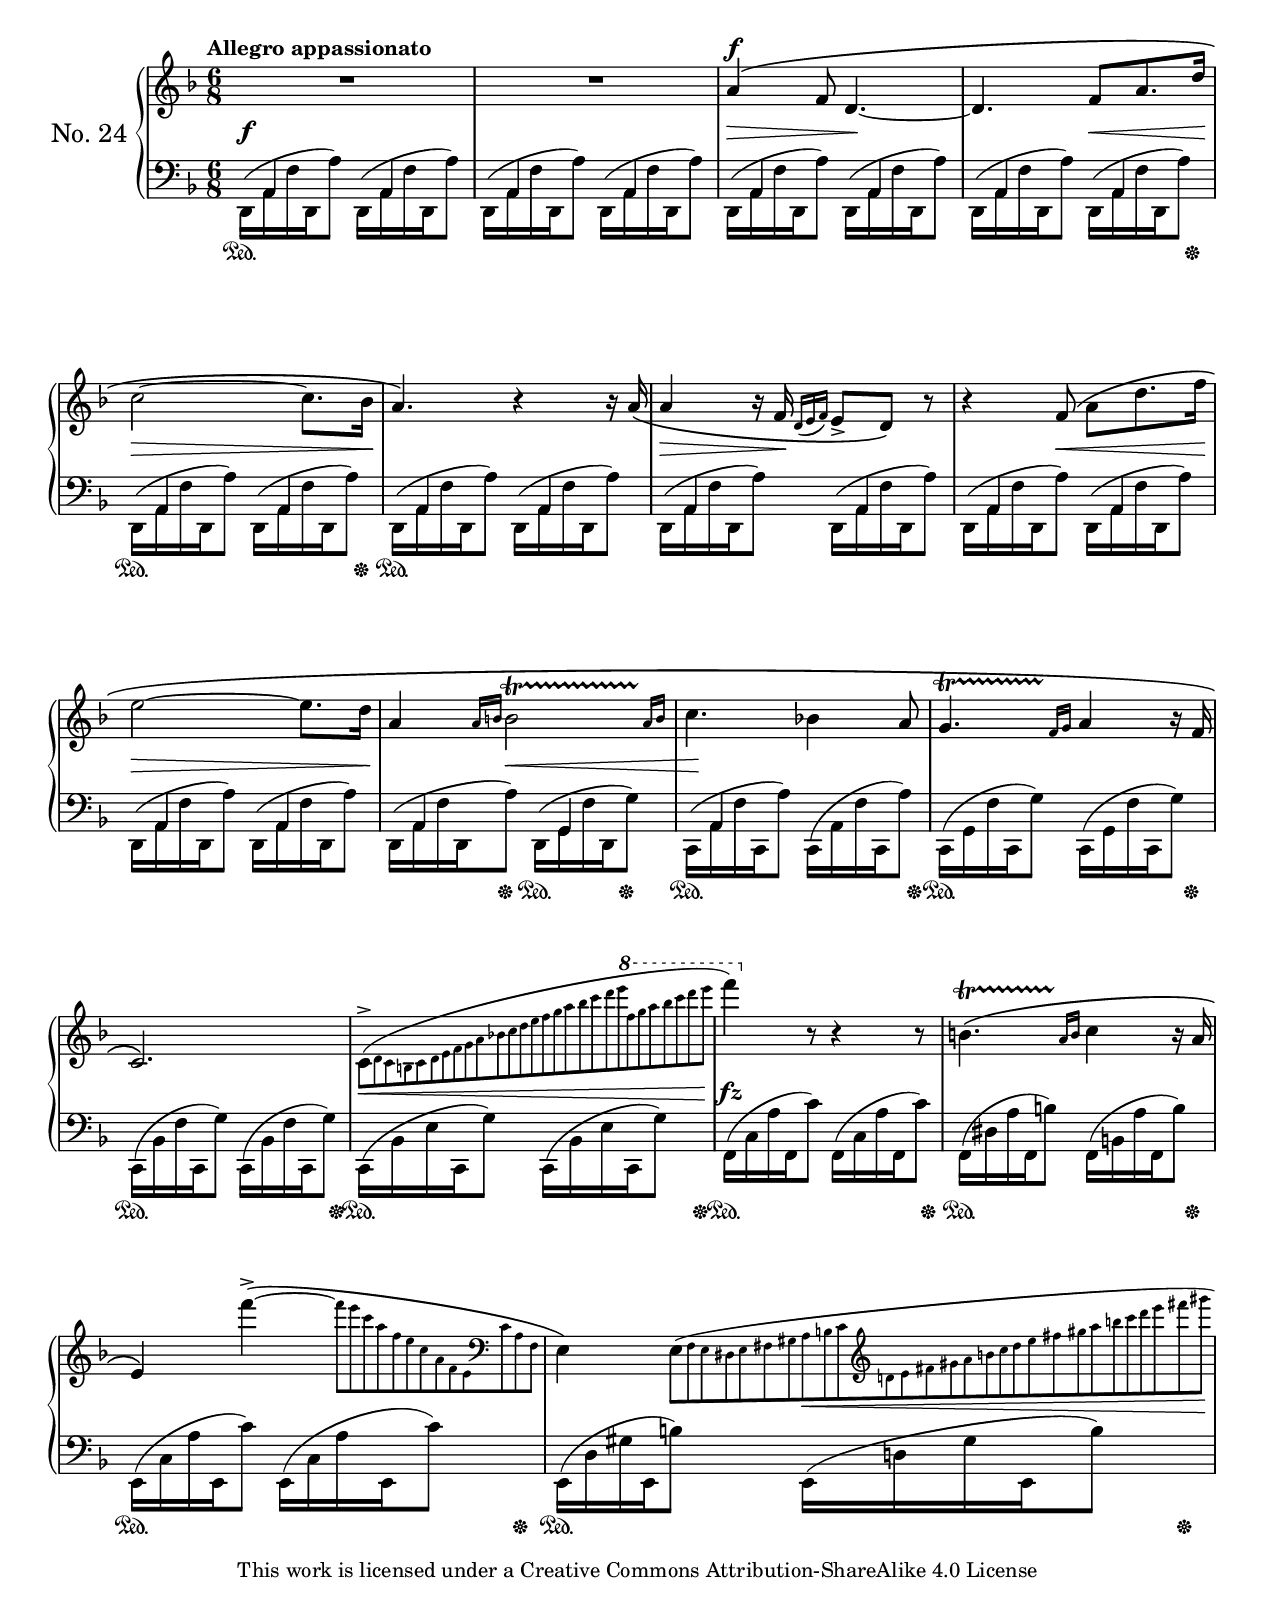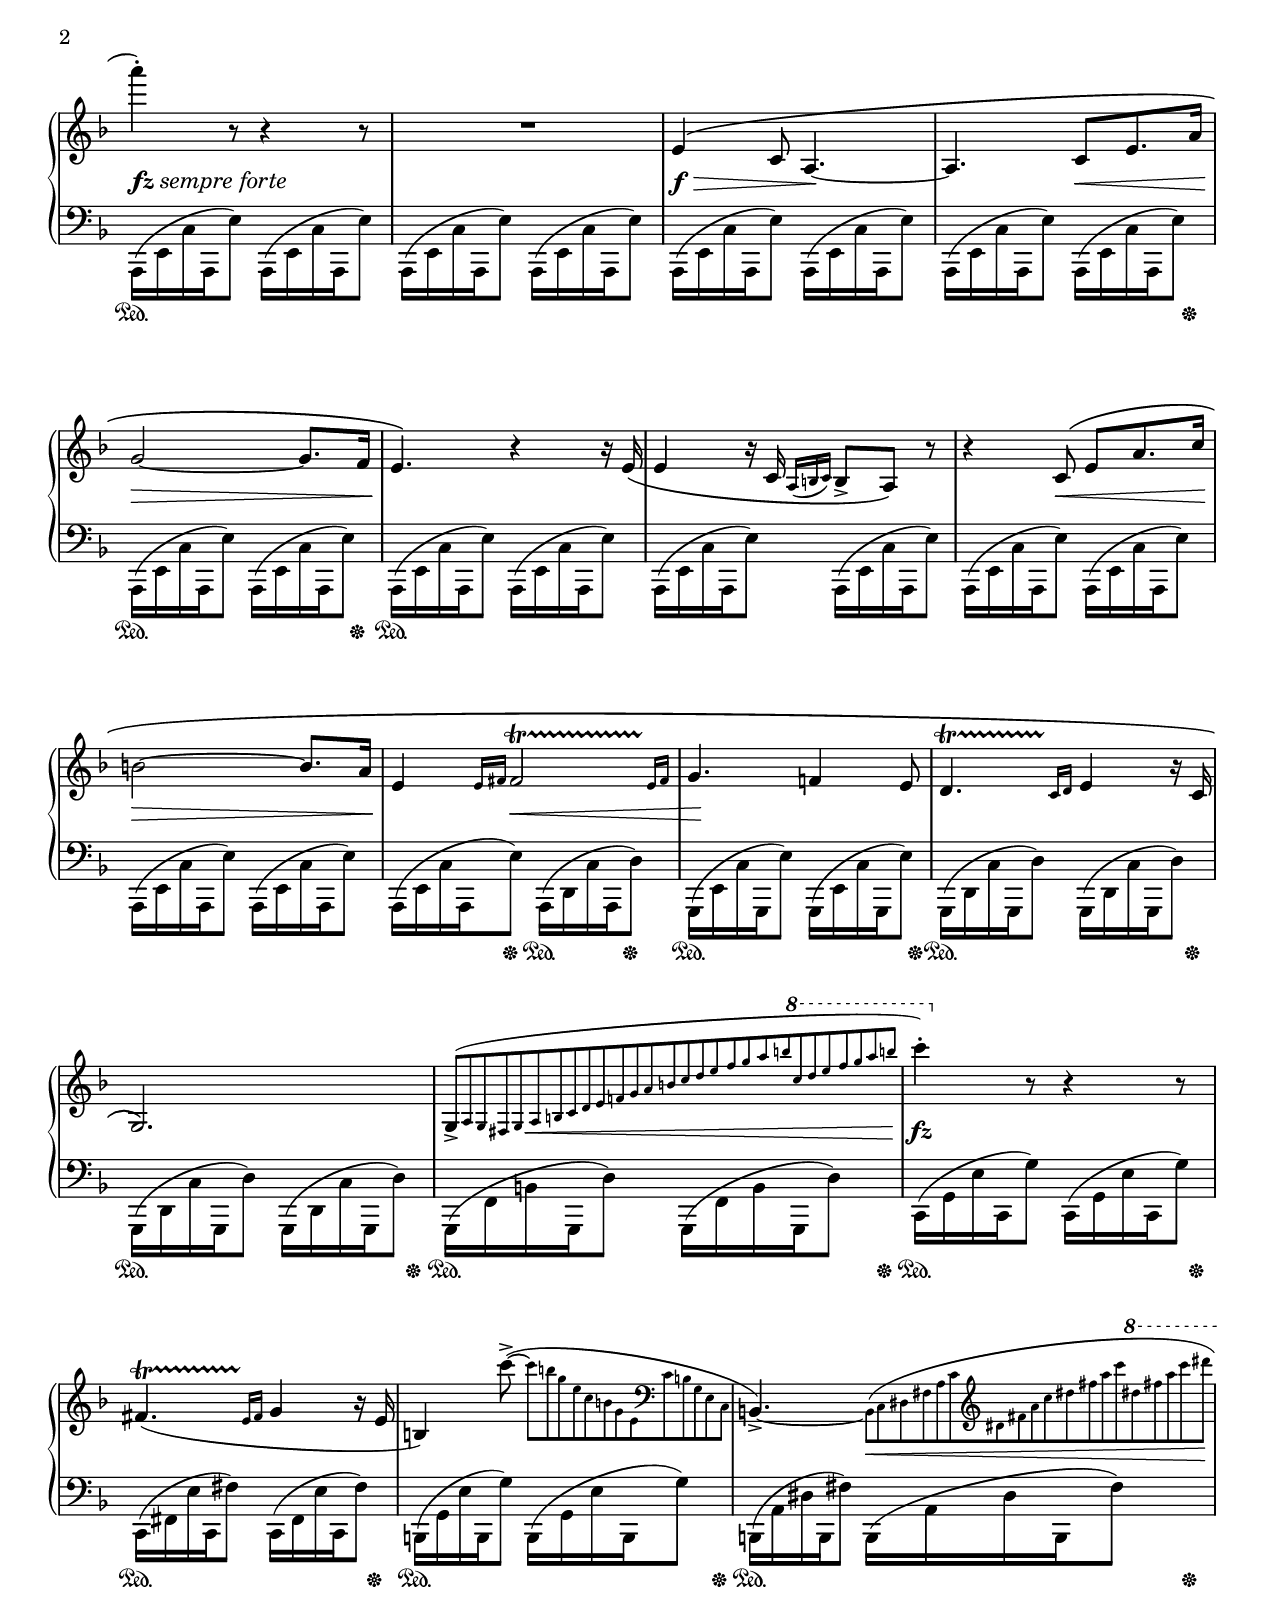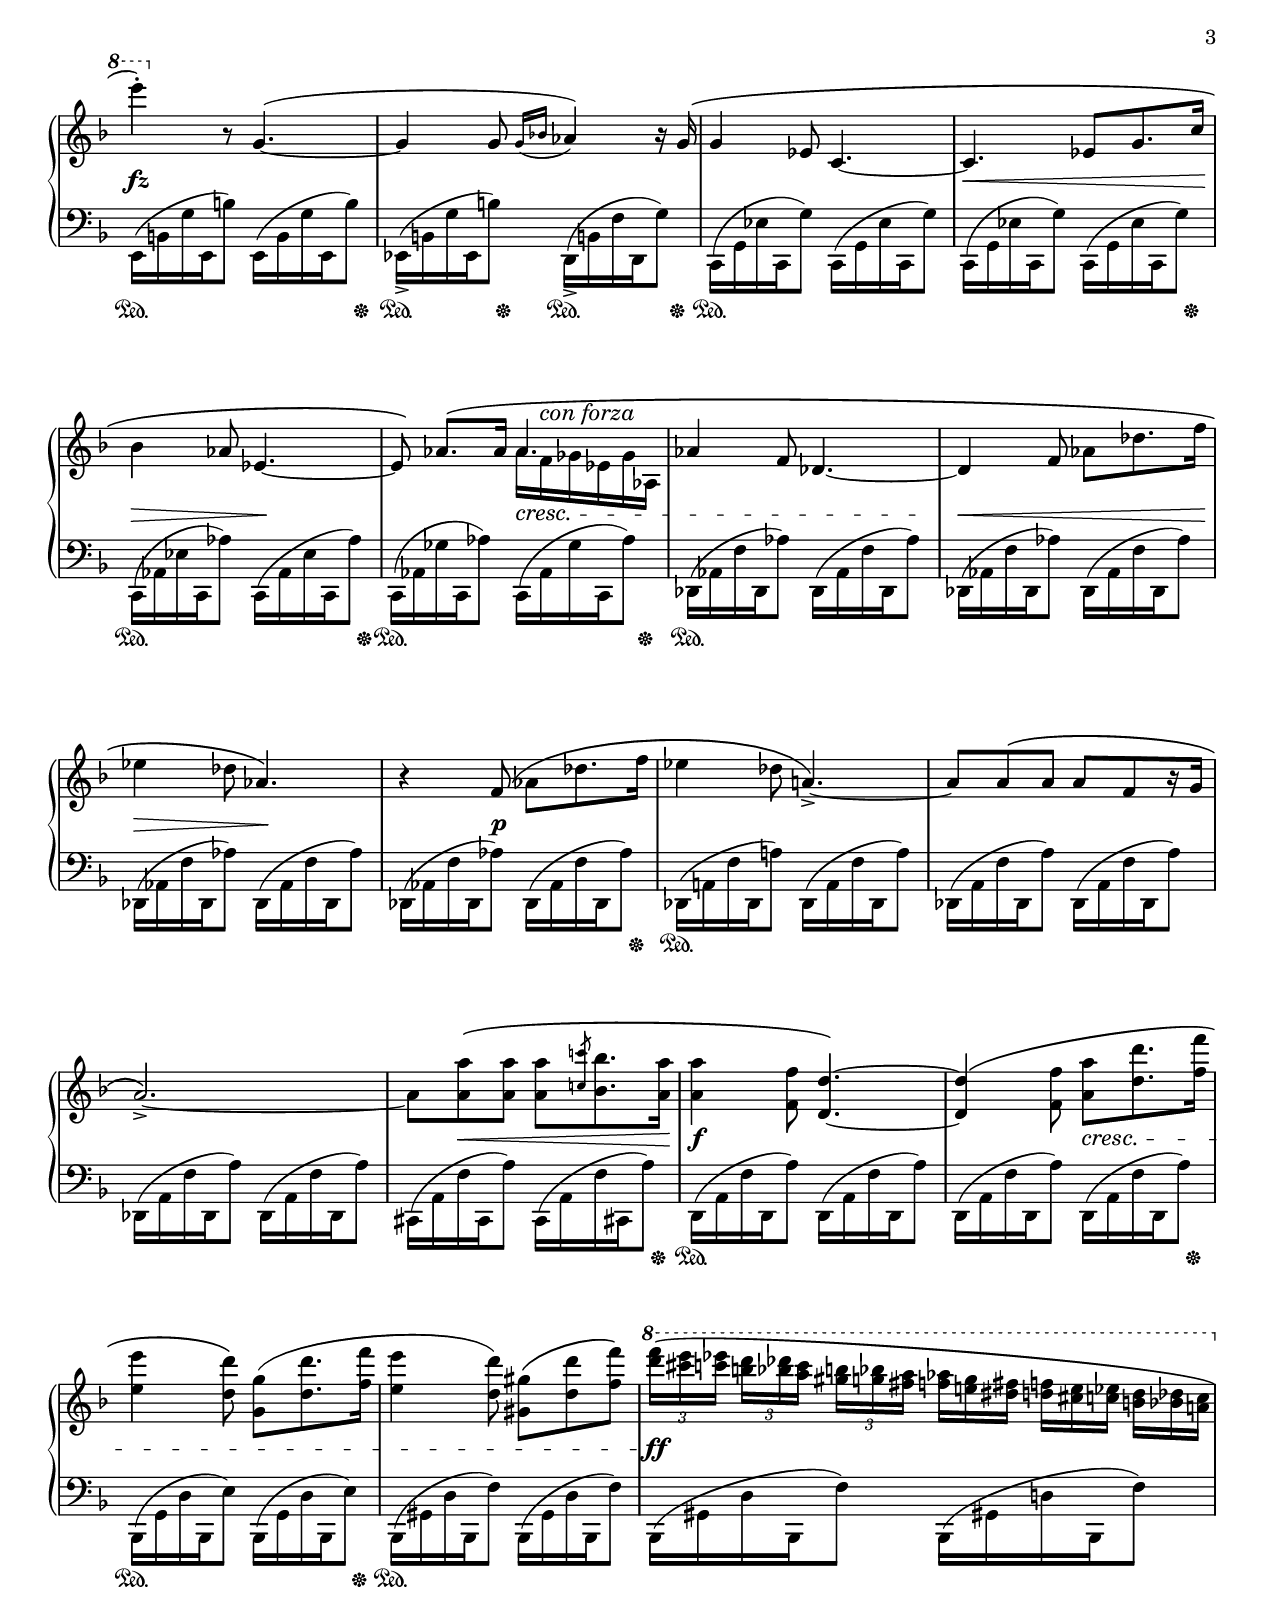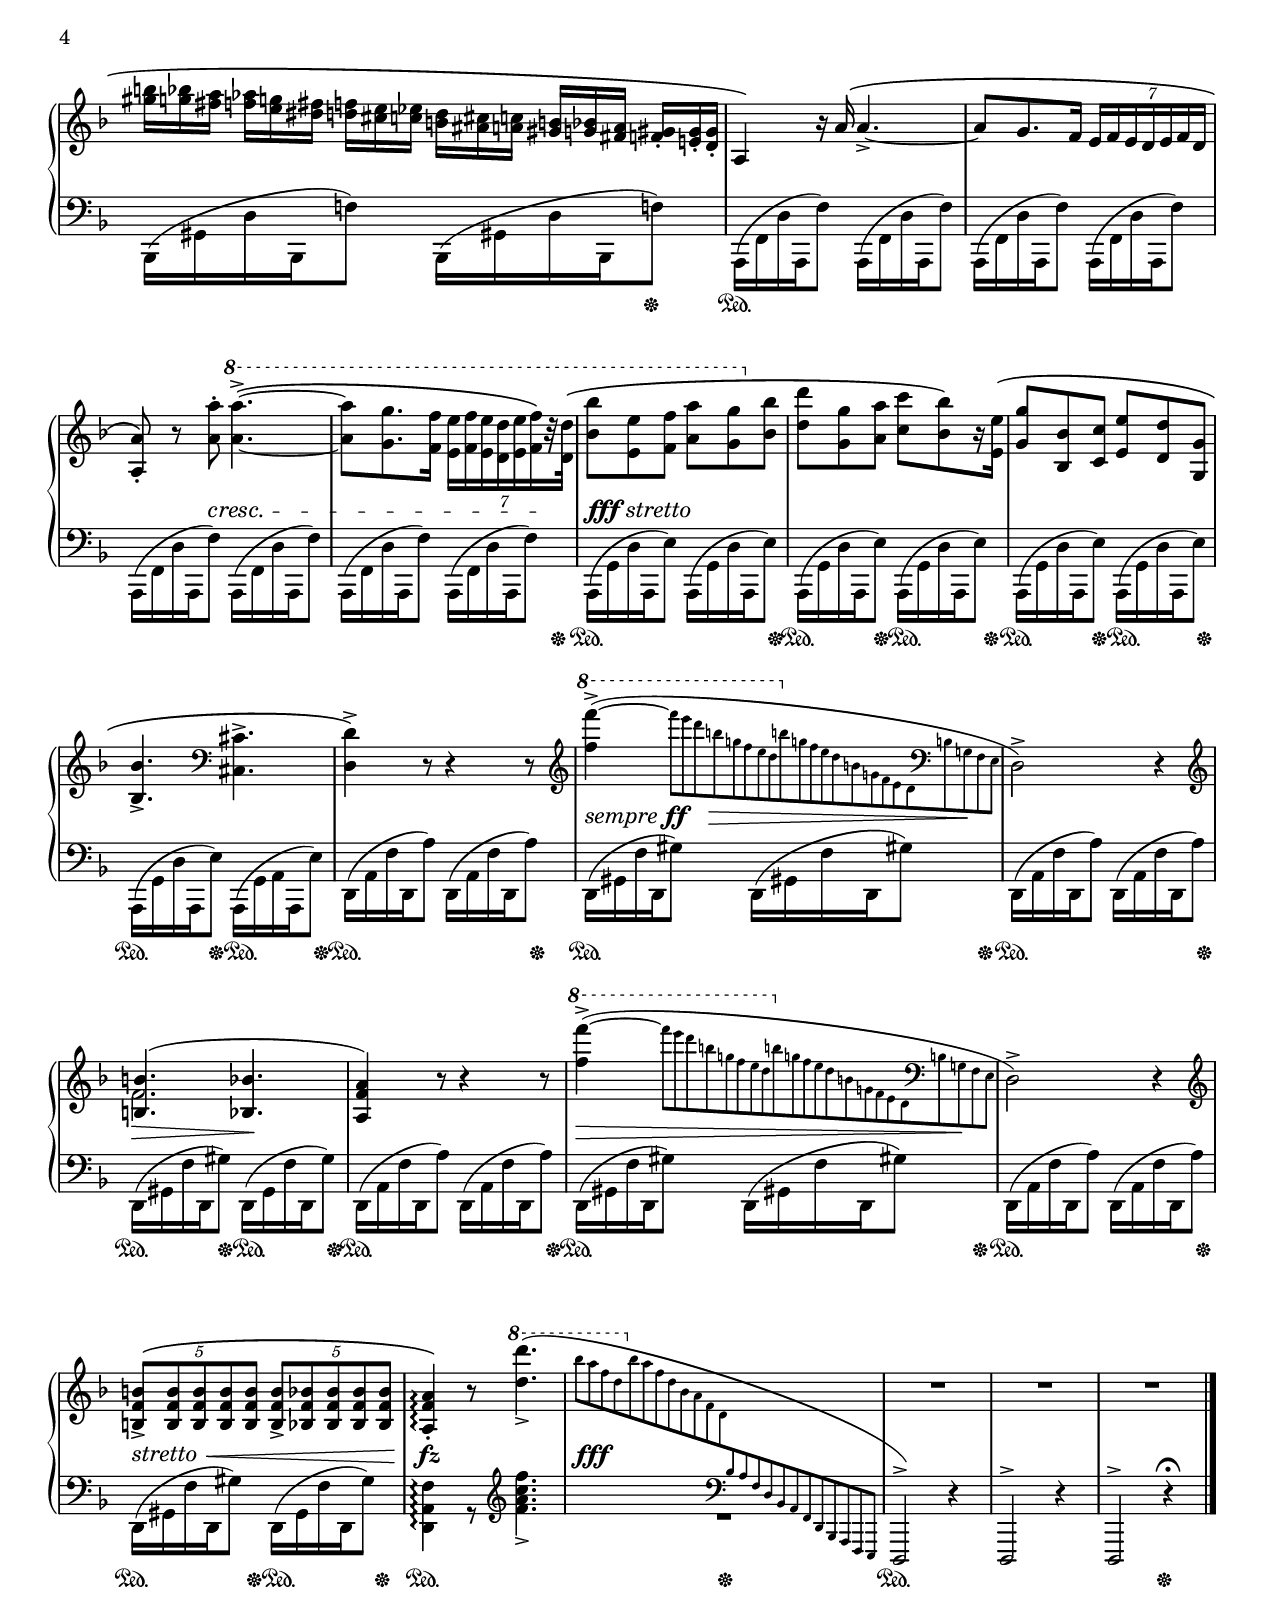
\version "2.22.2"

\include "includes/header-paper.ily"
%...+....1....+....2....+....3....+....4....+....5....+....6....+....7....+....

\version "2.22.2"
\language "english"

\include "global-variables.ily"

%%% Positions and shapes %%%

spA = \tweak positions #'(0 . 0) \etc
spB = \tweak positions #'(0 . 0) \etc
spC = \tweak positions #'(0 . 0) \etc
beamPositionsA = \tweak Beam.positions #'(-5.5 . -3) \etc
beamPositionsB = \tweak Beam.positions #'(-5 . -4) \etc
beamPositionsC = \tweak Beam.positions #'(3 . 6) \etc
beamPositionsD = \tweak Beam.positions #'(-3 . -5) \etc

slurShapeA = \shape #'(
                        ((0 . 0) (0 . 0) (0 . 0) (0 . 0))
                        ((0 . 0) (0 . 1.5) (0 . 1.5) (0 . 0.5))
                      ) \etc
slurShapeB = \shape #'(
                        ((0 . 0) (0 . 0) (0 . 0) (0 . 0))
                        ((0 . 0) (0 . 1.5) (0 . 2.5) (0 . 2.5))
                      ) \etc
slurShapeC = \shape #'((0 . 0) (0 . 0.75) (0 . 0) (0 . 0)) \etc
slurShapeD = \shape #'((0 . 0) (0 . 1) (0 . -3) (0 . -5)) \etc

%%% Music %%%

global = {
  \time 6/8
  \key d \minor
  \accidentalStyle piano
}

rightHand = \relative {
  \clef treble
  \global
  \set Score.tempoHideNote = ##t 
  \tempo "Allegro appassionato" 4. = 72
  \mergeDifferentlyDottedOn
  
  R2. * 2 |
  a'4\(^\f f8 d4.~ |
  d4. f8 a8. d16 |
  c2~ c8. bf16 |
  a4.\) r4 r16 a\( |
  a4 r16 f \grace { d16[( e f]) } e8-> d\) r |
  r4 f8-\slurShapeA \( a d8. f16 |
  
  \barNumberCheck 9
  e2~ e8. d16 |
  a4 \grace { a16[ b] } \trillInsideSlur \afterGrace 15/16 b2\startTrillSpan 
    { a16[\stopTrillSpan b] } |
  c4. bf4 a8 |
  \trillInsideSlur \afterGrace 15/16 g4.\startTrillSpan 
    { f16[\stopTrillSpan g] } a4 r16 f |
  c2.\) |
  \omit TupletBracket
  \omit TupletNumber
  \tuplet 28/6 {
    \magnifyMusic #2/3 {
      \once \normalsize c8->-\beamPositionsA[( d c b c d e f g a bf c d e f g
      a bf c d e \ottava 1 f g a bf c d e]
    }
  }
  f4) \ottava 0 r8 r4 r8 |
  \afterGrace 15/16 b,,,4.\(\startTrillSpan { a16[\stopTrillSpan b] } 
    c4 r16 a |
    
  \barNumberCheck 17
  e4\) f''4->\(~ \tuplet 13/2 { \magnifyMusic #2/3 { f8 e c a f e c a f e 
    \clef bass c a f } } |
  e4\) \tuplet 28/4 { \magnifyMusic #2/3 { \once \normalsize 
    e8(-\beamPositionsB[ f e ds e fs gs a b c \clef treble d e fs gs a b c d 
    e fs gs a b c d e fs gs]
  } } |
  a4-.) r8 r4 r8 |
  R2. |
  e,,4^\( c8 a4.~ |
  a4. c8 e8. a16 |
  g2~ g8. f16 |
  e4.\) r4 r16 e\( |
  
  \barNumberCheck 25
  e4 r16 c \grace { a16[( b c]) } b8-> a\) r |
  r4 c8-\slurShapeB \( e a8. c16 |
  b2~ b8. a16 |
  e4 \grace { e16[ fs] } \trillInsideSlur \afterGrace 15/16 fs2\startTrillSpan
    { e16[\stopTrillSpan fs] } |
  g4. f4 e8 |
  \trillInsideSlur \afterGrace 15/16 d4.\startTrillSpan 
    { c16[\stopTrillSpan d] } e4 r16 c |
  g2.\) |
  \tuplet 28/6 {
    \magnifyMusic #2/3 {
      \once \normalsize g8->-\beamPositionsC[( a g fs g a b c d e f g a b c 
      d e f g a b \ottava 1 c d e f g a b]
    }
  } |
  
  \barNumberCheck 33
  c4-.) \ottava 0 r8 r4 r8 |
  \afterGrace 15/16 fs,,,4._(\startTrillSpan { e16[\stopTrillSpan fs] } 
    g4 r16 e |
  b4) c''8->(~ \tuplet 13/3 { \magnifyMusic #2/3 {
    c8 b g e c b g e \clef bass c b g e c
  } } |
  b4.->)~ \tuplet 19/3 { \magnifyMusic #2/3 {
    b8( c ds fs a c \clef treble ds fs a c ds fs a c \ottava 1 ds fs a c ds
  } } |
  e4-.) \ottava 0 r8 g,,,4.^(~ |
  g4 g8 \appoggiatura { g16[ bf] } af4) r16 g\( |
  g4 ef8 c4.~ |
  c4. ef8 g8. c16 |
  
  \barNumberCheck 41
  bf4 af8 ef4.~ |
  ef8\)\noBeam af8.-\slurShapeC \( af16 
    << { af4. } \\ { af16 \textInsideSlur f^\conForza gf ef gf af, } >> |
  af'4 f8 df4.~ |
  df4 f8 af df8. f16 |
  ef4 df8 af4.\) |
  r4 f8\( af df8. f16 |
  ef4 df8 a4.->\)~ |
  a8 a^\( a a[ f r16 g] |
  
  \barNumberCheck 49
  a2.->\)~ |
  a8 <a a'>\( q q \slashedGrace { <c c'>8 } <bf bf'>8. <a a'>16 |
  q4 <f f'>8 <d d'>4.\)~ |
  q4\( <f f'>8 <a a'> <d d'>8. <f f'>16 |
  <e e'>4 <d d'>8\) <g, g'>( <d' d'>8. <f f'>16 |
  <e e'>4 <d d'>8) <gs, gs'>\( <d' d'> <f f'>\) |
  \undo \omit TupletNumber
  \tuplet 3/2 8 { 
    \ottava 1 <d'' f>16[\( <cs e> <c ef>] <b d>[ <bf df> <a c>]
    <gs b>[ <g bf> <fs a>] \omit TupletNumber <f af>[ <e g> <ds fs>] 
    <d f>[ <cs e> <c ef>] <b d>[ <bf df> <a c>] \ottava 0
  } |
  \tuplet 3/2 8 { 
    <gs b>[ <g bf> <fs a>] <f af>[ <e g> <ds fs>] <d f>[ <cs e> <c ef>] 
    <b d>[ <as cs> <a c>] <gs b>[ <g bf> <fs a>] <f gs>-.[ <e gs>-. <d gs>-.]
  } |
  
  \barNumberCheck 57
  a4\) r16 a'^\( a4.->~ |
  \undo \omit TupletNumber
  a8 g8. f16 \tuplet 7/6 { e16 f e d e f d } |
  <a a'>8-.\) r <a' a'>-. \ottava 1 <a' a'>4.->\(~ |
  q8 <g g'>8. <f f'>16 \tuplet 7/6 { \stemDown <e e'>16[ <f f'> <e e'> <d d'> 
    <e e'> <f f'>\) r32 <d d'>]\( \stemNeutral 
  } |
  <bf' bf'>8 <e, e'> <f f'> <a a'> <g g'> \ottava 0 <bf, bf'> |
  <d d'>8 <g, g'> <a a'> <c c'>[ <bf bf'>\) r16 <e, e'>]\( |
  <g g'>8 <bf, bf'> <c c'> <e e'> <d d'> <g, g'> |
  <bf bf'>4.-> \clef bass <cs, cs'>4.-> |
  
  \barNumberCheck 65
  <d d'>4->\) r8 r4 r8 \clef treble |
  \omit TupletNumber
  \ottava 1 <f''' f'>4->(~ \tuplet 22/4 { \magnifyMusic #2/3 {
    \beamPositionsD f'8 e d b g f e d \ottava 0 b g f e d b g! f e d 
    \clef bass b g f e
  } } |
  d2->) r4 \clef treble |
  <<
    { <b' b'>4.( <bf bf'> | <a f' a>4) \oneVoice r8 r4 r8 | }
    \\
    { f'2. | s2. | }
  >> 
  \ottava 1 <f'' f'>4->(~ \tuplet 22/4 { \magnifyMusic #2/3 {
    \beamPositionsD f'8 e d b g f e d \ottava 0 b g f e d b g! f e d 
    \clef bass b g f e
  } } |
  d2->) r4 \clef treble |
  \undo \omit TupletNumber
  \tuplet 5/3 4. { <b' f' b>8->^\( q q q q  q-> <bf f' bf> q q q } |
  <a f' a>4-.\)\arpeggio r8 \ottava 1 <d'' d'>4._>-\slurShapeD ( |
  \omit TupletNumber
  \tuplet 24/6 {
    \magnifyMusic #2/3 {
      bf'8[ a f d \ottava 0 bf a f d bf a f d \staffDown \clef bass bf a f d 
        bf a f d bf a f e] |
    }
  }
  d2^>) r4 |
  d2^> r4 |
  d2^> r4\fermata |
  \bar "|."
}

leftHandUpper = \relative {
  \voiceThree
  \repeat unfold 8 { s16 a,4 s16 s a4 s16 | }
  
  \barNumberCheck 9
  s16 a4 s16 s a4 s16 |
  s16 a4 s16 s g4 s16 |
  s16 a4 s16 s4. |
}

leftHandLower = \relative {
  \voiceFour
  \slurUp
  \repeat unfold 8 { d,16-\spA( a' f' d, a''8) d,,16-\spA( a' f' d, a''8) | }
  
  \barNumberCheck 9
  d,,16-\spA( a' f' d, a''8) d,,16-\spA( a' f' d, a''8) |
  d,,16-\spA( a' f' d, a''8) d,,16-\spB( g f' d, g'8) |
  c,,16-\spC( a' f' c, a''8) c,,16( a' f' c, a''8) |
  c,,16( g' f' c, g''8) c,,16( g' f' c, g''8) |
  c,,16( bf' f' c, g''8) c,,16( bf' f' c, g''8) |
  c,,16( bf' e c, g''8) c,,16( bf' e c, g''8) |
  f,16( c' a' f, c''8) f,,16( c' a' f, c''8) |
  f,,16( ds' a' f, b'8) f,16( b a' f, b'8) |
  
  \barNumberCheck 17
  e,,16( c' a' e, c''8) e,,16( c' a' e, c''8) |
  e,,16( d' gs e, b''8) e,,16( d' gs e, b''8) |
  \repeat unfold 6 { a,,16( e' c' a, e''8) a,,16( e' c' a, e''8) | }
  
  \barNumberCheck 25
  \repeat unfold 3 { a,,16( e' c' a, e''8) a,,16( e' c' a, e''8) | }
  a,,16( e' c' a, e''8) a,,16( d c' a, d'8) |
  g,,16( e' c' g, e''8) g,,16( e' c' g, e''8) |
  g,,16( d' c' g, d''8) g,,16( d' c' g, d''8) |
  g,,16( d' c' g, d''8) g,,16( d' c' g, d''8) |
  g,,16( f' b g, d''8) g,,16( f' b g, d''8) |
  
  \barNumberCheck 33
  c,16( g' e' c, g''8) c,,16( g' e' c, g''8) |
  c,,16( fs e' c, fs'8) c,16( fs e' c, fs'8) |
  b,,16( g' e' b, g''8) b,,16( g' e' b, g''8) |
  b,,16( a' ds b, fs''8) b,,16( a' ds b, fs''8) |
  e,16( b' g' e, b''8) e,,16( b' g' e, b''8) |
  ef,,16->( b' g' ef, b''8) d,,16->( b' f' d, g'8) |
  c,,16( g' ef' c, g''8) c,,16( g' ef' c, g''8) |
  c,,16( g' ef' c, g''8) c,,16( g' ef' c, g''8) |
  
  \barNumberCheck 41
  c,,16( af' ef' c, af''8) c,,16( af' ef' c, af''8) |
  c,,16( af' gf' c,, af''8) c,,16( af' gf' c,, af''8) |
  \repeat unfold 4 { df,,16( af' f' df, af''8) df,,16( af' f' df, af''8) | }
  \repeat unfold 2 { df,,16( a' f' df, a''8) df,,16( a' f' df, a''8) | }
  
  \barNumberCheck 49 
  df,,16( a' f' df, a''8) df,,16( a' f' df, a''8) |
  cs,,16( a' f' cs, a''8) cs,,16( a' f' cs, a''8) |
  d,,16( a' f' d, a''8) d,,16( a' f' d, a''8) |
  d,,16( a' f' d, a''8) d,,16( a' f' d, a''8) |
  bf,,16( g' d' bf, e'8) bf,16( g' d' bf, e'8) |
  \repeat unfold 3 { bf,16( gs' d' bf, f''8) bf,,16( gs' d' bf, f''8) | }
  
  \barNumberCheck 57
  \repeat unfold 4 { a,,16( f' d' a, f''8) a,,16( f' d' a, f''8) | }
  \repeat unfold 3 { a,,16( g' d' a, e''8) a,,16( g' d' a, e''8) | }
  a,,16( g' d' a, e''8) a,,16( g' a a, e''8) |
  
  \barNumberCheck 65
  d,16( a' f' d, a''8) d,,16( a' f' d, a''8) |
  d,,16( gs f' d, gs'8) d,16( gs f' d, gs'8) |
  d,16( a' f' d, a''8) d,,16( a' f' d, a''8) |
  d,,16( gs f' d, gs'8) d,16( gs f' d, gs'8) |
  d,16( a' f' d, a''8) d,,16( a' f' d, a''8) |
  d,,16( gs f' d, gs'8) d,16( gs f' d, gs'8) |
  d,16( a' f' d, a''8) d,,16( a' f' d, a''8) |
  d,,16( gs f' d, gs'8) d,16( gs f' d, gs'8) |
  
  \barNumberCheck 73
  <d, a' f'>4\arpeggio r8 \clef treble <f'' a c f>4.-> |
  R2. |
  \override MultiMeasureRest.Y-offset = 0
  \staffUp R2. * 3 |
}

leftHand = <<
  \clef bass
  \global
  \new Voice \leftHandUpper
  \new Voice \leftHandLower
>>

dynamics = {
  \override TextScript.Y-offset = -0.5
  s2.\f |
  s2. |
  s4.\> s\! |
  s4. s\< |
  s2.\> |
  s2.\! |
  s4\> s16 s\! s4. |
  s4 s8\< s4. |
  
  \barNumberCheck 9
  s2.\> |
  s4\! \once \override Hairpin.to-barline = ##f s8\< s4. |
  s4.\! s |
  s2. * 2 |
  s2.\< |
  s2.\!\fz |
  s2. |
  
  \barNumberCheck 17
  s2. |
  s4. s4.\< |
  s2.\!^\fzSempreForte |
  s2. |
  s4.\f\> s\! |
  s4. s\< |
  s2.\> |
  s2.\! |
  
  \barNumberCheck 25
  s2. |
  s4 s8\< s4. |
  s2.\> |
  s4\! \once \override Hairpin.to-barline = ##f s8\< s4. |
  s2.\! |
  s2. * 2 |
  s8 s4\< s4. |
  
  \barNumberCheck 33
  s2.\fz |
  s2. * 2 |
  s4. s\< |
  s2.\fz |
  s2. * 2 |
  s2.\< |
  
  \barNumberCheck 41
  s4.\> s\! 
  s4. s\cresc |
  s2 s8. s16\! |
  s2.\< |
  s4.\> s\! |
  s4 s8\p s4. |
  s2. * 2 |
  
  \barNumberCheck 49
  s2. |
  s8 s4\< s4. |
  s2.\f |
  s4. s\cresc |
  s2. * 2 |
  s2.\ff |
  s2. |
  
  \barNumberCheck 57
  s2. * 2 |
  s4 s8\cresc s4. |
  s2 s8. s16\! |
  s2.^\fffStretto |
  s2. * 3 |
  
  \barNumberCheck 65
  s2. |
  s4^\sempreFF s16 s\> s4 s16 s\! |
  s2. |
  s4.\> s\! |
  s2. |
  s4.\> s4 s16 s\! |
  s2. |
  s8.^\stretto s\< s4. |
  
  \barNumberCheck 73
  s2.\fz |
  s2.-\tweak X-offset 0 \fff |
  s2. * 3 |
}

pedal = {
  s2.\sustainOn |
  s2. * 2 |
  s2 s8. s16\sustainOff |
  s2\sustainOn s8. s16\sustainOff |
  s2.\sustainOn |
  s2. * 2 |
  
  \barNumberCheck 9
  s2. |
  s4 s8\sustainOff s4\sustainOn s8\sustainOff |
  \repeat unfold 3 { s2\sustainOn s8. s16\sustainOff | }
  s2\sustainOn s8.. s32\sustainOff |
  s2\sustainOn s8. s16\sustainOff |
  s2\sustainOn s8. s16\sustainOff |
  
  \barNumberCheck 17
  s2\sustainOn s8.. s32\sustainOff |
  s2\sustainOn s8.. s32\sustainOff |
  s2.\sustainOn |
  s2. * 2 |
  s2 s8. s16\sustainOff |
  s2\sustainOn s8. s16\sustainOff |
  s2.\sustainOn |
  
  \barNumberCheck 25
  s2. * 3 |
  s4 s8\sustainOff s4\sustainOn s8\sustainOff |
  \repeat unfold 3 { s2\sustainOn s8. s16\sustainOff | }
  s2\sustainOn s8.. s32\sustainOff |
  
  \barNumberCheck 33
  s2\sustainOn s8. s16\sustainOff |
  s2\sustainOn s8. s16\sustainOff |
  s2\sustainOn s8.. s32\sustainOff |
  s2\sustainOn s8.. s32\sustainOff |
  s2\sustainOn s8. s16\sustainOff |
  s4\sustainOn s16 s\sustainOff s4\sustainOn s16 s\sustainOff |
  s2.\sustainOn |
  s2 s8. s16\sustainOff |
  
  \barNumberCheck 41
  s2\sustainOn s8. s16\sustainOff |
  s2\sustainOn s8. s16\sustainOff |
  s2.\sustainOn |
  s2. * 2 |
  s2 s8. s16\sustainOff |
  s2.\sustainOn |
  s2. |
  
  \barNumberCheck 49
  s2. |
  s2 s8. s16\sustainOff |
  s2.\sustainOn |
  s2 s8. s16\sustainOff |
  s2\sustainOn s8. s16\sustainOff |
  s2.\sustainOn |
  s2. |
  s2 s8 s\sustainOff |
  
  \barNumberCheck 57
  s2.\sustainOn |
  s2. * 2 |
  s2 s8. s32 s\sustainOff |
  s2\sustainOn s8. s16\sustainOff |
  \repeat unfold 3 { s4.\sustainOn s4\sustainOff\sustainOn s16 s\sustainOff | }
  
  \barNumberCheck 65
  s2\sustainOn s8. s16\sustainOff |
  s2\sustainOn s8.. s32\sustainOff |
  s2\sustainOn s8. s16\sustainOff |
  s4.\sustainOn s4\sustainOff\sustainOn s16 s\sustainOff |
  s2\sustainOn s8. s16\sustainOff |
  s2\sustainOn s8.. s32\sustainOff |
  s2\sustainOn s8. s16\sustainOff |
  s4.\sustainOn s4\sustainOff\sustainOn s16 s\sustainOff |
  
  \barNumberCheck 73
  s2.\sustainOn |
  s4. s\sustainOff |
  s2.\sustainOn |
  s2. |
  s2 s4\sustainOff |
}

preludeTwentyFourMusic = \score { 
  \keepWithTag #'layout
  \new PianoStaff \with { 
    instrumentName = \markup \huge "No. 24"
  } <<
    \new Staff = "upper" \rightHand
    \new Dynamics \dynamics
    \new Staff = "lower" \leftHand
    \new Dynamics \pedal
  >>
  \layout {}
}

preludeTwentyFourMidi = \book {
  \bookOutputName "prelude-op28-no24"
  \score { 
    \keepWithTag #'midi
    <<
      \new Staff = "upper" << \rightHand \dynamics \pedal >> 
      \new Staff = "lower" << \leftHand \dynamics \pedal >> 
    >>
    \midi {}
  }
}


\paper {
  system-system-spacing =
    #'((basic-distance . 12) 
       (minimum-distance . 8)
       (padding . 1)
       (stretchability . 60))
}

\preludeTwentyFourMusic
\preludeTwentyFourMidi
